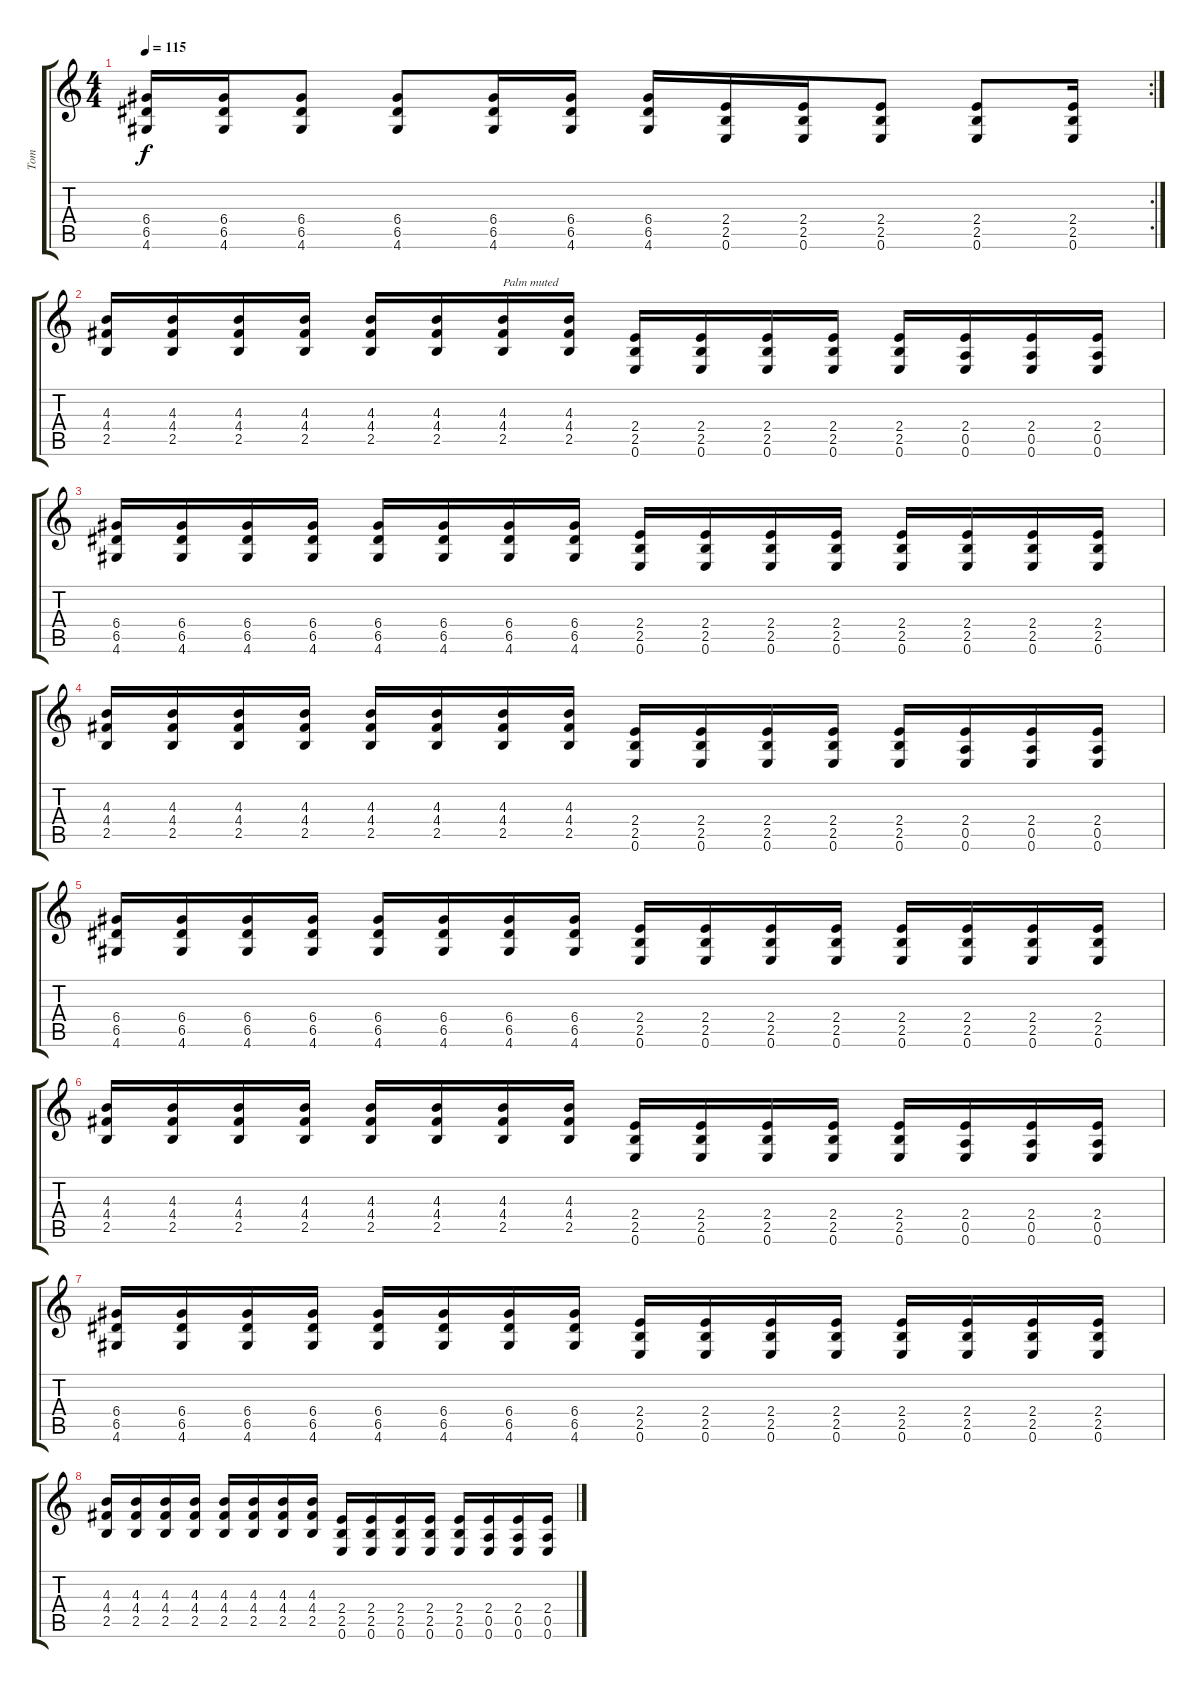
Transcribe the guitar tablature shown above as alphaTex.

\track ("Tom" "Tom") {instrument distortionguitar}
\staff {score tabs}
\tuning (E4 B3 G3 D3 A2 E2) {hide}
\rc 2
\ts (4 4)
\tempo 115
\clef g2
\ks c
(6.4 6.5 4.6).16{dy f} (6.4 6.5 4.6).16 (6.4 6.5 4.6).8 (6.4 6.5 4.6).8 (6.4 6.5 4.6).16 (6.4 6.5 4.6).16 (6.4 6.5 4.6).16 (2.4 2.5 0.6).16 (2.4 2.5 0.6).16 (2.4 2.5 0.6).8 (2.4 2.5 0.6).8 (2.4 2.5 0.6).16 |
(4.3 4.4 2.5).16{instrument electricguitarmuted} (4.3 4.4 2.5).16 (4.3 4.4 2.5).16 (4.3 4.4 2.5).16 (4.3 4.4 2.5).16 (4.3 4.4 2.5).16 (4.3 4.4 2.5).16{txt "Palm muted"} (4.3 4.4 2.5).16 (2.4 2.5 0.6).16 (2.4 2.5 0.6).16 (2.4 2.5 0.6).16 (2.4 2.5 0.6).16 (2.4 2.5 0.6).16 (2.4 0.5 0.6).16 (2.4 0.5 0.6).16 (2.4 0.5 0.6).16 |
(6.4 6.5 4.6).16 (6.4 6.5 4.6).16 (6.4 6.5 4.6).16 (6.4 6.5 4.6).16{instrument electricguitarmuted} (6.4 6.5 4.6).16 (6.4 6.5 4.6).16 (6.4 6.5 4.6).16 (6.4 6.5 4.6).16 (2.4 2.5 0.6).16 (2.4 2.5 0.6).16 (2.4 2.5 0.6).16 (2.4 2.5 0.6).16 (2.4 2.5 0.6).16 (2.4 2.5 0.6).16 (2.4 2.5 0.6).16 (2.4 2.5 0.6).16 |
(4.3 4.4 2.5).16 (4.3 4.4 2.5).16 (4.3 4.4 2.5).16 (4.3 4.4 2.5).16 (4.3 4.4 2.5).16 (4.3 4.4 2.5).16{instrument electricguitarmuted} (4.3 4.4 2.5).16 (4.3 4.4 2.5).16 (2.4 2.5 0.6).16 (2.4 2.5 0.6).16 (2.4 2.5 0.6).16 (2.4 2.5 0.6).16 (2.4 2.5 0.6).16 (2.4 0.5 0.6).16 (2.4 0.5 0.6).16 (2.4 0.5 0.6).16 |
(6.4 6.5 4.6).16 (6.4 6.5 4.6).16 (6.4 6.5 4.6).16 (6.4 6.5 4.6).16 (6.4 6.5 4.6).16 (6.4 6.5 4.6).16{instrument electricguitarmuted} (6.4 6.5 4.6).16 (6.4 6.5 4.6).16 (2.4 2.5 0.6).16 (2.4 2.5 0.6).16 (2.4 2.5 0.6).16 (2.4 2.5 0.6).16 (2.4 2.5 0.6).16 (2.4 2.5 0.6).16 (2.4 2.5 0.6).16 (2.4 2.5 0.6).16 |
(4.3 4.4 2.5).16 (4.3 4.4 2.5).16 (4.3 4.4 2.5).16 (4.3 4.4 2.5).16 (4.3 4.4 2.5).16 (4.3 4.4 2.5).16 (4.3 4.4 2.5).16 (4.3 4.4 2.5).16 (2.4 2.5 0.6).16 (2.4 2.5 0.6).16{instrument electricguitarmuted} (2.4 2.5 0.6).16 (2.4 2.5 0.6).16 (2.4 2.5 0.6).16 (2.4 0.5 0.6).16 (2.4 0.5 0.6).16 (2.4 0.5 0.6).16 |
(6.4 6.5 4.6).16 (6.4 6.5 4.6).16 (6.4 6.5 4.6).16 (6.4 6.5 4.6).16 (6.4 6.5 4.6).16 (6.4 6.5 4.6).16 (6.4 6.5 4.6).16 (6.4 6.5 4.6).16 (2.4 2.5 0.6).16{instrument electricguitarmuted} (2.4 2.5 0.6).16 (2.4 2.5 0.6).16 (2.4 2.5 0.6).16 (2.4 2.5 0.6).16 (2.4 2.5 0.6).16 (2.4 2.5 0.6).16 (2.4 2.5 0.6).16 |
(4.3 4.4 2.5).16 (4.3 4.4 2.5).16 (4.3 4.4 2.5).16 (4.3 4.4 2.5).16{instrument electricguitarmuted} (4.3 4.4 2.5).16 (4.3 4.4 2.5).16 (4.3 4.4 2.5).16 (4.3 4.4 2.5).16 (2.4 2.5 0.6).16 (2.4 2.5 0.6).16 (2.4 2.5 0.6).16 (2.4 2.5 0.6).16 (2.4 2.5 0.6).16 (2.4 0.5 0.6).16 (2.4 0.5 0.6).16 (2.4 0.5 0.6).16
